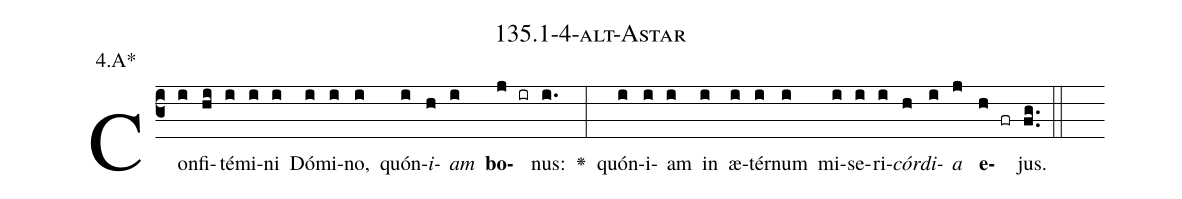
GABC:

name: 135.1-4-alt-Astar;
annotation: 4.A*;
%%
(c3)Con(i)fi(hi)té(i)mi(i)ni(i) Dó(i)mi(i)no,(i) quón(i)<i>i</i>(h)<i>am</i>(i) <b>bo</b>(j ir)nus:(i.) <v>\greheightstar</v>(:) quón(i)i(i)am(i) in(i) æ(i)tér(i)num(i) mi(i)se(i)ri(i)<i>cór</i>(h)<i>di</i>(i)<i>a</i>(j) <b>e</b>(h fr)jus.(fg..) (::)


%E(i) u(h) o(i) u(j) a(h) e.(fg..) (::)
